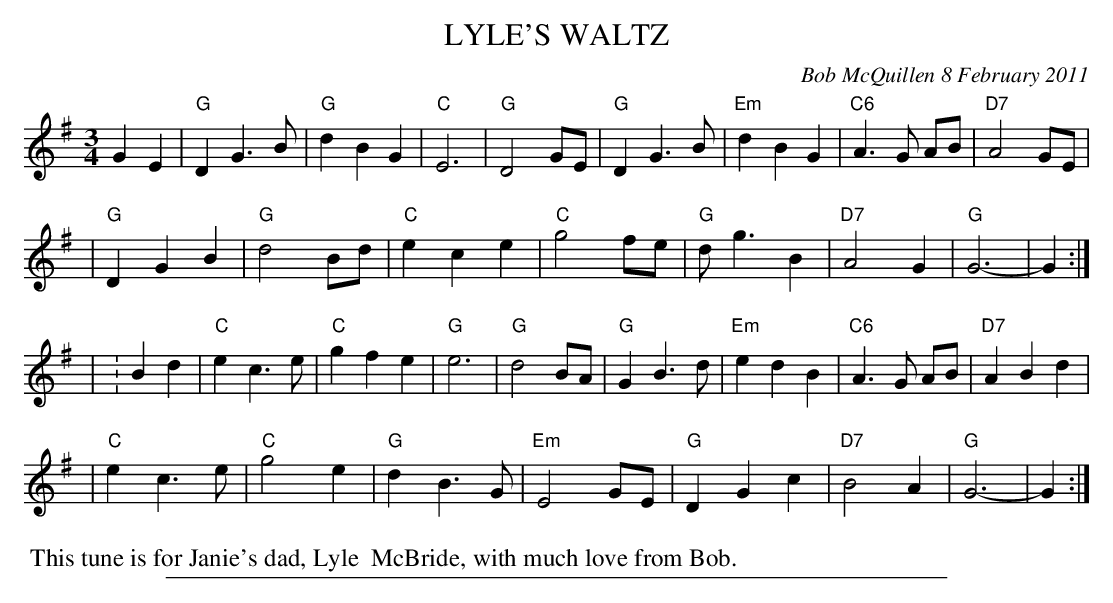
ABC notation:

X:1
T: LYLE'S WALTZ
C: Bob McQuillen 8 February 2011
M: 3/4
L: 1/8
K: G
G2 E2 \
| "G"D2 G3 B | "G"d2 B2 G2 | "C"E6 | "G"D4 GE \
| "G"D2 G3 B | "Em"d2 B2 G2 | "C6"A3 G AB | "D7"A4 GE |
| "G"D2 G2 B2 | "G"d4 Bd | "C"e2 c2 e2 | "C"g4 fe \
| "G"d g3 B2 | "D7"A4 G2 | "G"G6- | G2 :|
| : B2 d2 \
| "C"e2 c3 e | "C"g2 f2 e2 | "G"e6 | "G"d4 BA \
| "G"G2 B3 d | "Em"e2 d2 B2 | "C6"A3 G AB | "D7"A2 B2 d2 |
| "C"e2 c3 e | "C"g4 e2 | "G"d2 B3 G | "Em"E4 GE \
| "G"D2 G2 c2 | "D7"B4 A2 | "G"G6- | G2 :|
